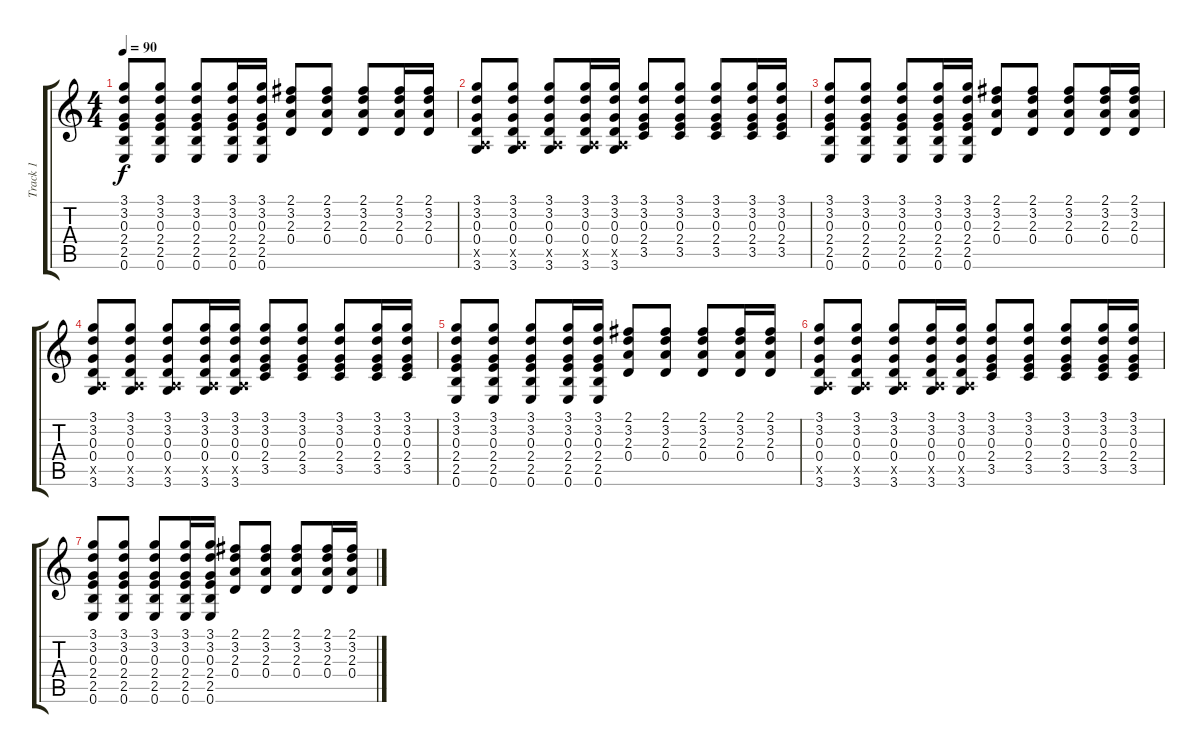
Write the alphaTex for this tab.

\track ("Track 1" "Track 1") {instrument electricguitarclean}
\staff {score tabs}
\tuning (E4 B3 G3 D3 A2 E2) {hide}
\ts (4 4)
\tempo 90
\clef g2
\ks c
(3.1 3.2 0.3 2.4 2.5 0.6).8{dy f} (3.1 3.2 0.3 2.4 2.5 0.6).8 (3.1 3.2 0.3 2.4 2.5 0.6).8 (3.1 3.2 0.3 2.4 2.5 0.6).16 (3.1 3.2 0.3 2.4 2.5 0.6).16 (2.1 3.2 2.3 0.4).8 (2.1 3.2 2.3 0.4).8 (2.1 3.2 2.3 0.4).8 (2.1 3.2 2.3 0.4).16 (2.1 3.2 2.3 0.4).16 |
(3.1 3.2 0.3 0.4 0.5{x} 3.6).8 (3.1 3.2 0.3 0.4 0.5{x} 3.6).8 (3.1 3.2 0.3 0.4 0.5{x} 3.6).8 (3.1 3.2 0.3 0.4 0.5{x} 3.6).16 (3.1 3.2 0.3 0.4 0.5{x} 3.6).16 (3.1 3.2 0.3 2.4 3.5).8 (3.1 3.2 0.3 2.4 3.5).8 (3.1 3.2 0.3 2.4 3.5).8 (3.1 3.2 0.3 2.4 3.5).16 (3.1 3.2 0.3 2.4 3.5).16 |
(3.1 3.2 0.3 2.4 2.5 0.6).8 (3.1 3.2 0.3 2.4 2.5 0.6).8 (3.1 3.2 0.3 2.4 2.5 0.6).8 (3.1 3.2 0.3 2.4 2.5 0.6).16 (3.1 3.2 0.3 2.4 2.5 0.6).16 (2.1 3.2 2.3 0.4).8 (2.1 3.2 2.3 0.4).8 (2.1 3.2 2.3 0.4).8 (2.1 3.2 2.3 0.4).16 (2.1 3.2 2.3 0.4).16 |
(3.1 3.2 0.3 0.4 0.5{x} 3.6).8 (3.1 3.2 0.3 0.4 0.5{x} 3.6).8 (3.1 3.2 0.3 0.4 0.5{x} 3.6).8 (3.1 3.2 0.3 0.4 0.5{x} 3.6).16 (3.1 3.2 0.3 0.4 0.5{x} 3.6).16 (3.1 3.2 0.3 2.4 3.5).8 (3.1 3.2 0.3 2.4 3.5).8 (3.1 3.2 0.3 2.4 3.5).8 (3.1 3.2 0.3 2.4 3.5).16 (3.1 3.2 0.3 2.4 3.5).16 |
(3.1 3.2 0.3 2.4 2.5 0.6).8 (3.1 3.2 0.3 2.4 2.5 0.6).8 (3.1 3.2 0.3 2.4 2.5 0.6).8 (3.1 3.2 0.3 2.4 2.5 0.6).16 (3.1 3.2 0.3 2.4 2.5 0.6).16 (2.1 3.2 2.3 0.4).8 (2.1 3.2 2.3 0.4).8 (2.1 3.2 2.3 0.4).8 (2.1 3.2 2.3 0.4).16 (2.1 3.2 2.3 0.4).16 |
(3.1 3.2 0.3 0.4 0.5{x} 3.6).8 (3.1 3.2 0.3 0.4 0.5{x} 3.6).8 (3.1 3.2 0.3 0.4 0.5{x} 3.6).8 (3.1 3.2 0.3 0.4 0.5{x} 3.6).16 (3.1 3.2 0.3 0.4 0.5{x} 3.6).16 (3.1 3.2 0.3 2.4 3.5).8 (3.1 3.2 0.3 2.4 3.5).8 (3.1 3.2 0.3 2.4 3.5).8 (3.1 3.2 0.3 2.4 3.5).16 (3.1 3.2 0.3 2.4 3.5).16 |
(3.1 3.2 0.3 2.4 2.5 0.6).8 (3.1 3.2 0.3 2.4 2.5 0.6).8 (3.1 3.2 0.3 2.4 2.5 0.6).8 (3.1 3.2 0.3 2.4 2.5 0.6).16 (3.1 3.2 0.3 2.4 2.5 0.6).16 (2.1 3.2 2.3 0.4).8 (2.1 3.2 2.3 0.4).8 (2.1 3.2 2.3 0.4).8 (2.1 3.2 2.3 0.4).16 (2.1 3.2 2.3 0.4).16
